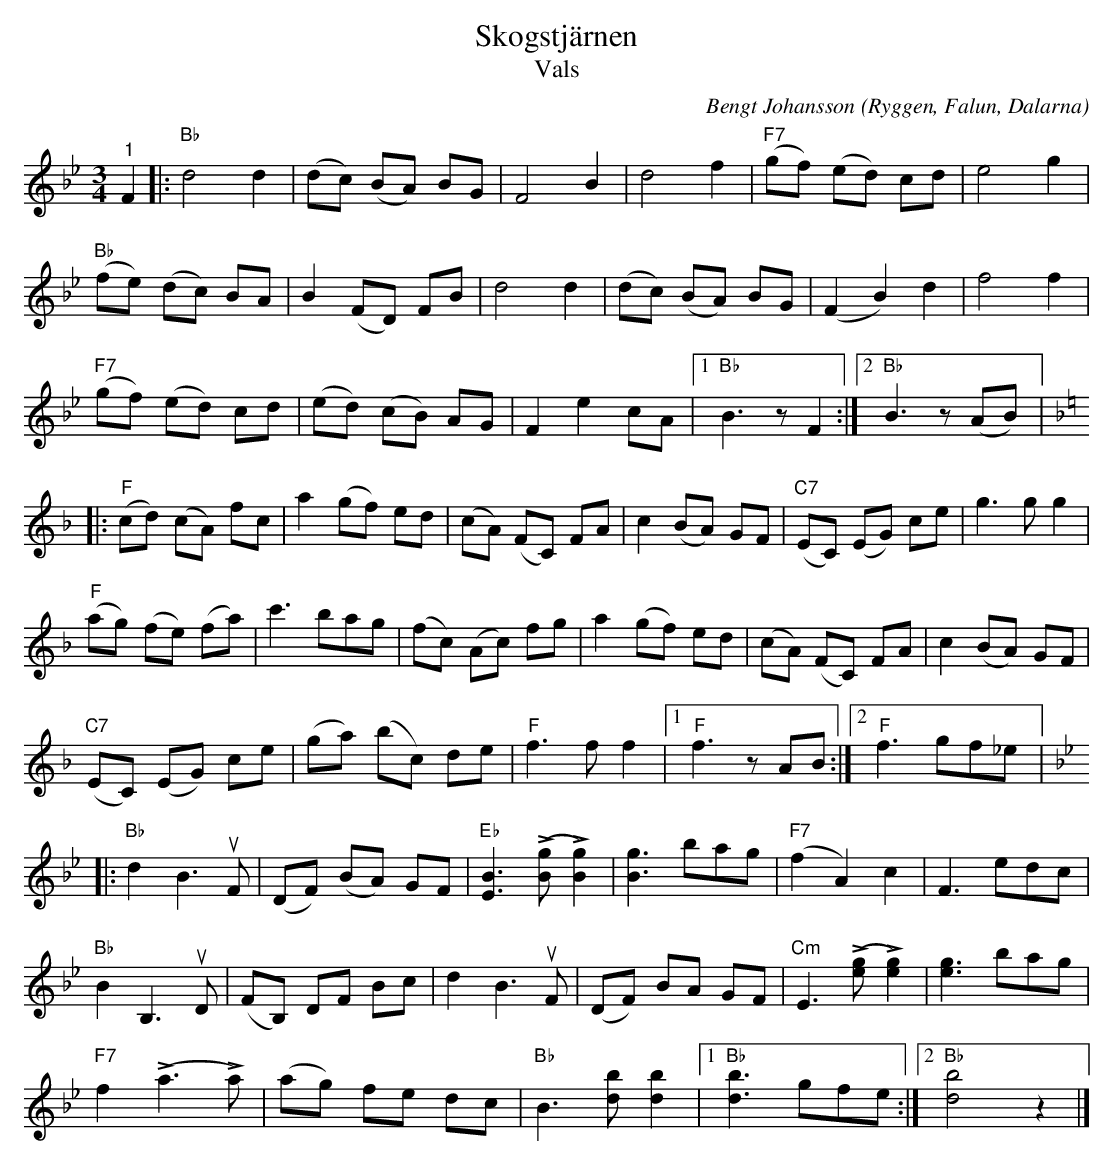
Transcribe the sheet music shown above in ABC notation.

X:1
T:Skogstjärnen
T:Vals
C:Bengt Johansson
O:Ryggen, Falun, Dalarna
L:1/8
M:3/4
K:Bb
V:1
"^1" F2 |: "Bb" d4 d2 | (dc) (BA) BG | F4 B2 | d4 f2 |"F7" (gf) (ed) cd | e4 g2 |
"Bb" (fe) (dc) BA | B2 (FD) FB | d4 d2 | (dc) (BA) BG | (F2 B2) d2 | f4 f2 |
"F7" (gf) (ed) cd | (ed) (cB) AG | F2 e2 cA |1 "Bb" B3 z F2 :|2 "Bb" B3 z (AB) |:
[K:F] "F" (cd) (cA) fc | a2 (gf) ed | (cA) (FC) FA | c2 (BA) GF | "C7" (EC) (EG) ce | g3 g g2 |
"F" (ag) (fe) (fa) | c'3 bag | (fc) (Ac) fg | a2 (gf) ed | (cA) (FC) FA | c2 (BA) GF |
"C7" (EC) (EG) ce | (ga) (bc) de | "F" f3 f f2 |1 "F" f3 z AB :|2 "F" f3 gf_e |:
[K:Bb] "Bb"d2 B3u F | (DF) (BA) GF | "Eb" [EB]3 (!>![Bg] !>![Bg]2) | [Bg]3 bag | "F7" (f2 A2) c2 | F3 edc |
"Bb" B2 B,3u D | (FB,) DF Bc | d2 B3u F | (DF) BA GF |"Cm" E3 (!>![eg] !>![eg]2) | [eg]3 bag |
"F7" f2 (!>!a3 !>!a) | (ag) fe dc | "Bb" B3 [db] [db]2 |1 "Bb" [db]3 gfe :|2 "Bb" [db]4 z2 |]
